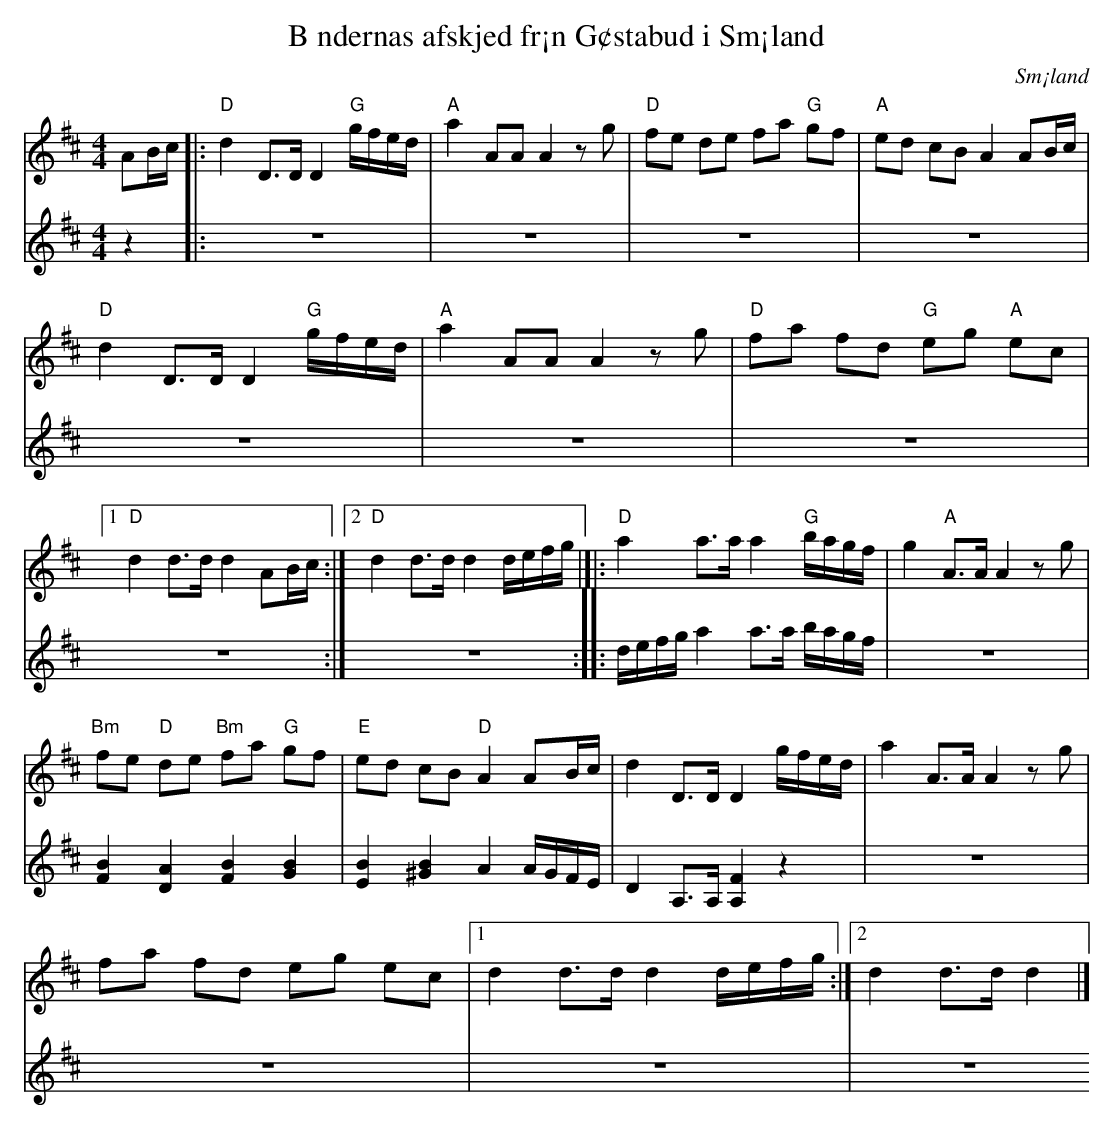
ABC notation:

X:1
T:B ndernas afskjed fr¡n G¢stabud i Sm¡land
O:Sm¡land
M:4/4
L:1/16
K:D
[V:1]A2Bc|:"D" d4 D3D D4 "G" gfed|"A" a4 A2A2 A4 z2g2|"D" f2e2 d2e2 f2a2 "G" g2f2|"A" e2d2 c2B2 A4 A2Bc|
[V:2]z4  |:z16                   |z16                |z16                        |z16                  |
[V:1]"D" d4 D3D D4 "G" gfed|"A" a4 A2A2 A4 z2g2|"D" f2a2 f2d2 "G" e2g2 "A" e2c2|
[V:2]z16                   |z16                |z16                            |
[V:1][1 "D" d4d3d d4 A2Bc:|[2 "D" d4 d3d d4 defg|]|:"D" a4 a3a a4 "G" bagf|g4 "A" A3A A4 z2g2|
[V:2]z16                 :|z16                  ::defg a4 a3a bagf       |z16               |
[V:1]"Bm" f2e2 "D" d2e2 "Bm" f2a2 "G" g2f2|"E" e2d2 c2B2 "D" A4 A2Bc|d4 D3D D4 gfed      |a4 A3A A4 z2g2|
[V:2][F4 B4][D4 A4][F4 B4][G4 B4]         |[E4 B4][^G4 B4] A4 AGFE  |D4 A,3A, [A,4 F4] z4|z16|
[V:1]f2a2 f2d2 e2g2 e2c2|[1 d4 d3d d4 defg:|[2 d4 d3d d4|]
[V:2]z16                |z16               |z16         |]
